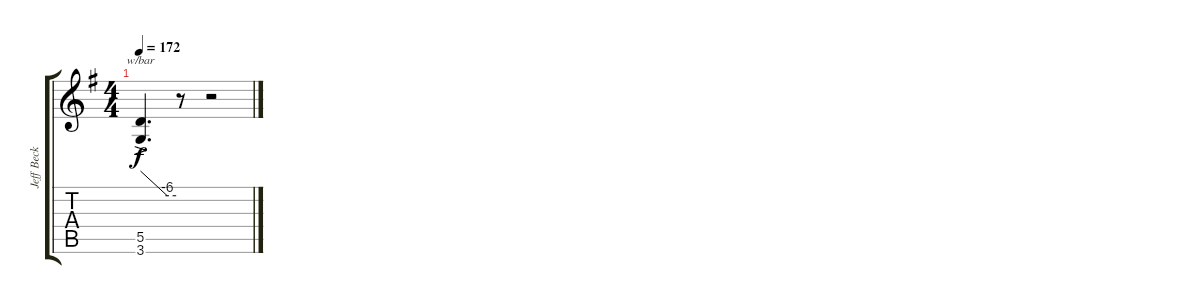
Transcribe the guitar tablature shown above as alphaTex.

\track ("Jeff Beck" "Jeff Beck") {instrument overdrivenguitar}
\staff {score tabs}
\tuning (E4 B3 G3 D3 A2 E2) {hide}
\ts (4 4)
\tempo 172
\clef g2
\ks g
(5.5{ac} 3.6{ac}).4{d tbe (custom default 0 0 45 -24 60 -24) dy f} r.8 r.2
